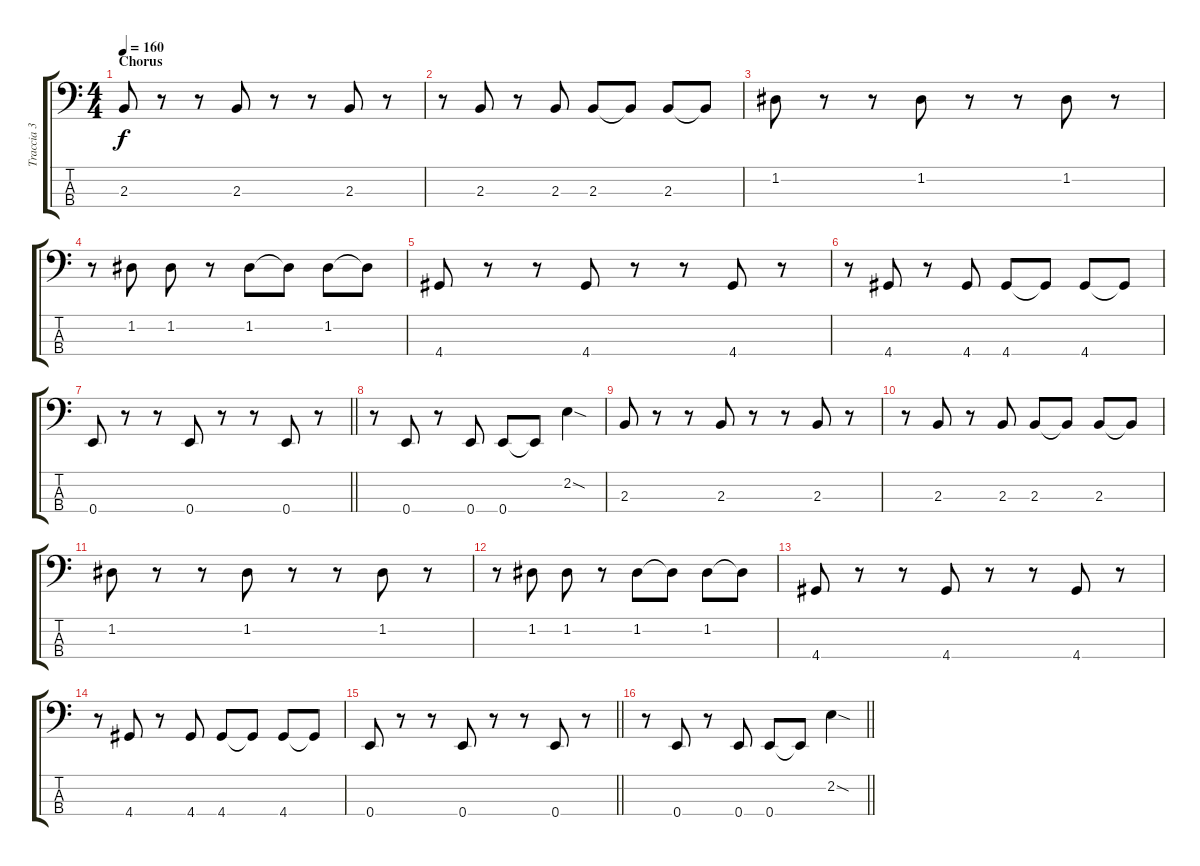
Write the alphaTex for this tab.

\track ("Traccia 3" "Traccia 3") {instrument acousticbass}
\staff {score tabs}
\tuning (G2 D2 A1 E1) {hide}
\ts (4 4)
\section ("" "Chorus")
\tempo 160
\clef f4
\ks c
2.3.8{dy f} r.8 r.8 2.3.8 r.8 r.8 2.3.8 r.8 |
r.8 2.3.8 r.8 2.3.8 2.3.8 2.3{t}.8 2.3.8 2.3{t}.8 |
1.2.8 r.8 r.8 1.2.8 r.8 r.8 1.2.8 r.8 |
r.8 1.2.8 1.2.8 r.8 1.2.8 1.2{t}.8 1.2.8 1.2{t}.8 |
4.4.8 r.8 r.8 4.4.8 r.8 r.8 4.4.8 r.8 |
r.8 4.4.8 r.8 4.4.8 4.4.8 4.4{t}.8 4.4.8 4.4{t}.8 |
\barLineRight lightlight
0.4.8 r.8 r.8 0.4.8 r.8 r.8 0.4.8 r.8 |
r.8 0.4.8 r.8 0.4.8 0.4.8 0.4{t}.8 2.2{sod}.4 |
2.3.8 r.8 r.8 2.3.8 r.8 r.8 2.3.8 r.8 |
r.8 2.3.8 r.8 2.3.8 2.3.8 2.3{t}.8 2.3.8 2.3{t}.8 |
1.2.8 r.8 r.8 1.2.8 r.8 r.8 1.2.8 r.8 |
r.8 1.2.8 1.2.8 r.8 1.2.8 1.2{t}.8 1.2.8 1.2{t}.8 |
4.4.8 r.8 r.8 4.4.8 r.8 r.8 4.4.8 r.8 |
r.8 4.4.8 r.8 4.4.8 4.4.8 4.4{t}.8 4.4.8 4.4{t}.8 |
\barLineRight lightlight
0.4.8 r.8 r.8 0.4.8 r.8 r.8 0.4.8 r.8 |
\barLineRight lightlight
r.8 0.4.8 r.8 0.4.8 0.4.8 0.4{t}.8 2.2{sod}.4
